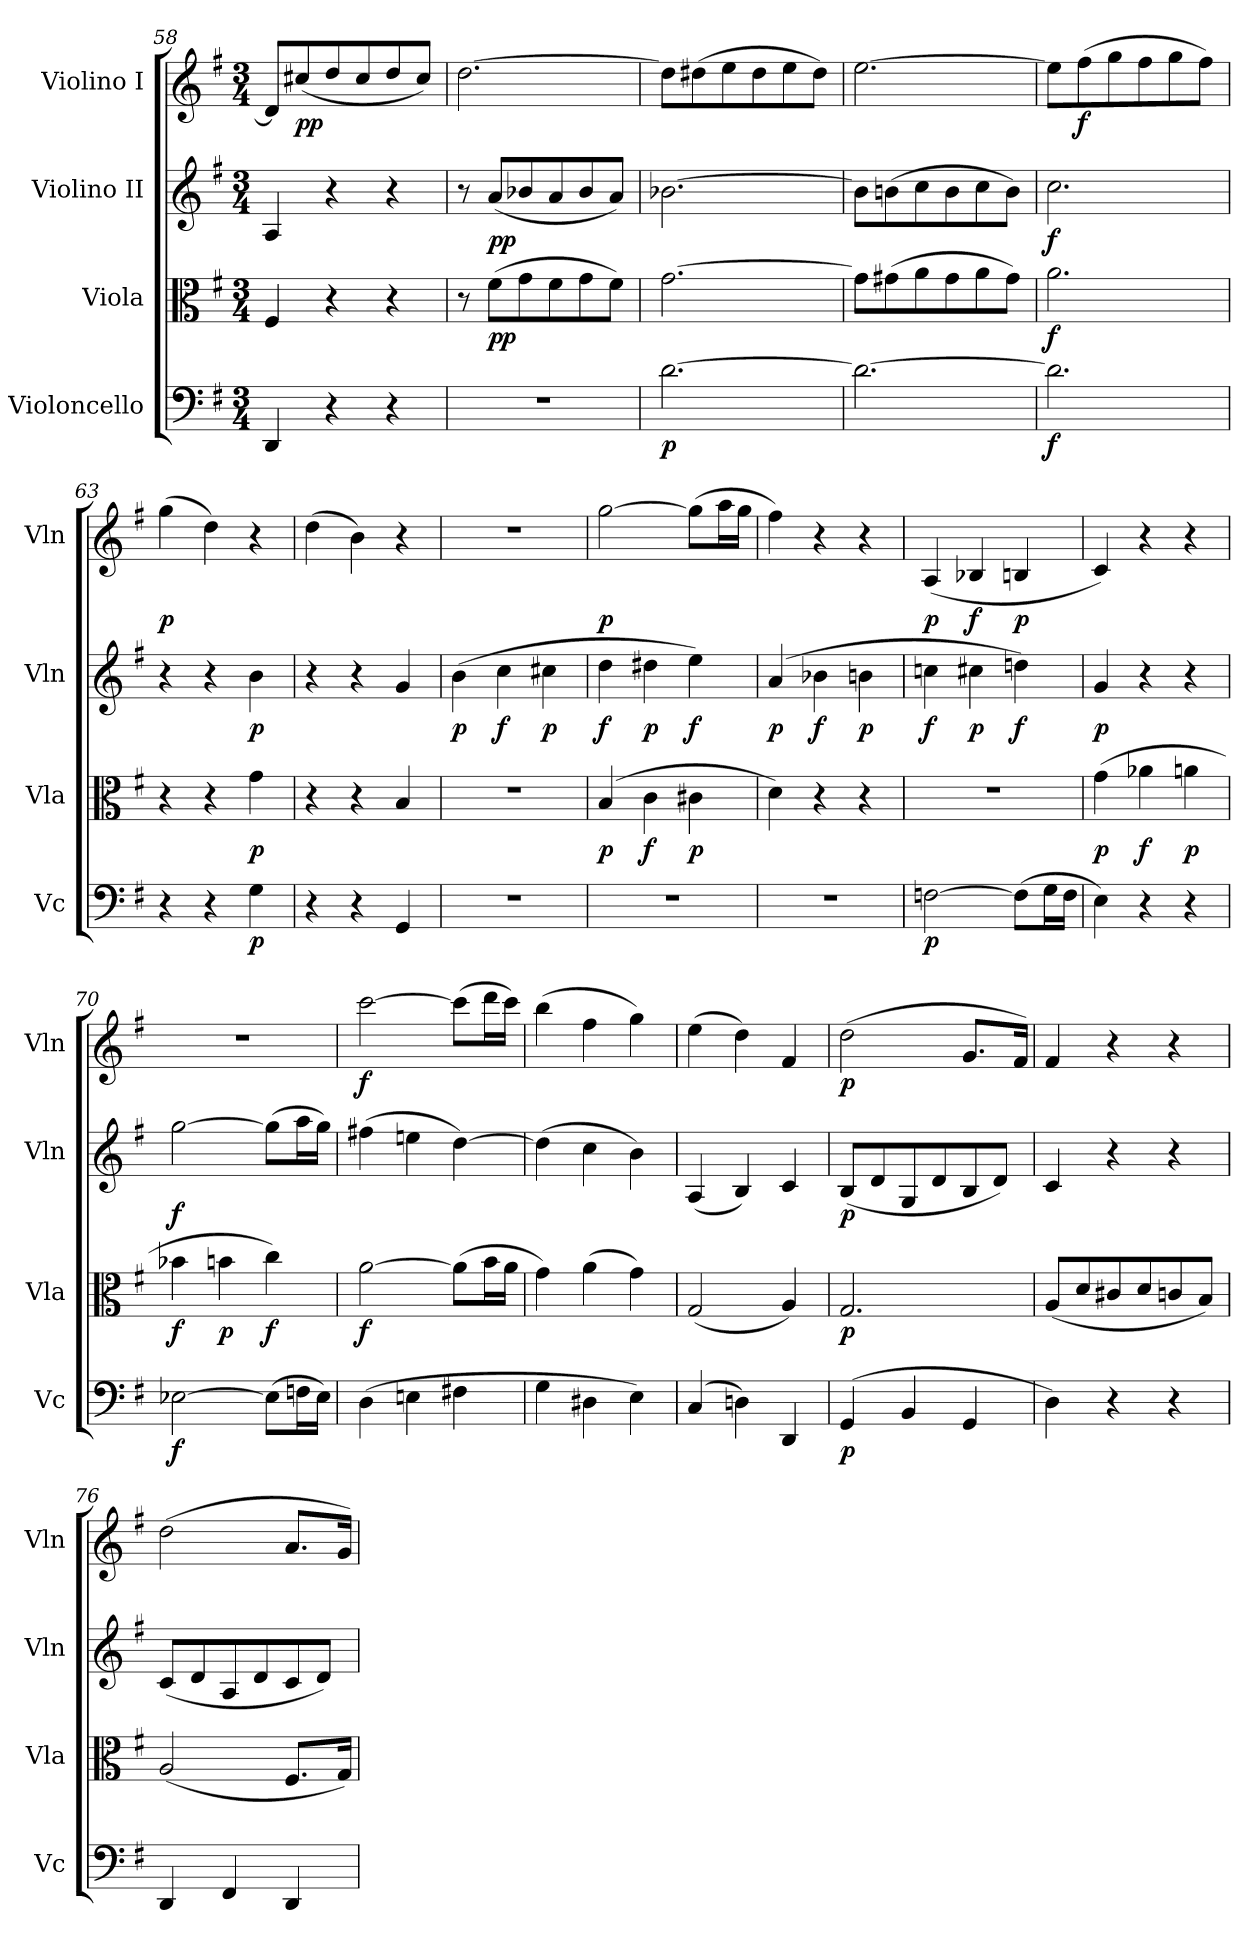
**kern	**dynam	**kern	**dynam	**kern	**dynam	**kern	**dynam
*part4	*part4	*part3	*part3	*part2	*part2	*part1	*part1
*staff4	*staff4	*staff3	*staff3	*staff2	*staff2	*staff1	*staff1
*I"Violoncello	*	*I"Viola	*	*I"Violino II	*	*I"Violino I	*
*I'Vc	*	*I'Vla	*	*I'Vln	*	*I'Vln	*
*clefF4	*	*clefC3	*	*clefG2	*	*clefG2	*
*k[f#]	*	*k[f#]	*	*k[f#]	*	*k[f#]	*
*G:	*	*G:	*	*G:	*	*G:	*
*M3/4	*	*M3/4	*	*M3/4	*	*M3/4	*
=58	=58	=58	=58	=58	=58	=58	=58
4DD	.	4F#	.	4A	.	8d/L]	.
.	.	.	.	.	.	(8cc#X/	pp
4r	.	4r	.	4r	.	8dd/	.
.	.	.	.	.	.	8cc#/	.
4r	.	4r	.	4r	.	8dd/	.
.	.	.	.	.	.	8cc#/J)	.
=59	=59	=59	=59	=59	=59	=59	=59
2.r	.	8r	.	8r	.	[2.dd	.
.	.	(8f#L	pp	(8aL	pp	.	.
.	.	8g	.	8b-X	.	.	.
.	.	8f#	.	8a	.	.	.
.	.	8g	.	8b-	.	.	.
.	.	8f#J)	.	8aJ)	.	.	.
=60	=60	=60	=60	=60	=60	=60	=60
[2.d	p	[2.g	.	[2.b-X	.	8ddL]	.
.	.	.	.	.	.	(8dd#X	cresc.
.	.	.	.	.	.	8ee	.
.	.	.	.	.	.	8dd#	.
.	.	.	.	.	.	8ee	.
.	.	.	.	.	.	8dd#J)	.
!!LO:LB:g=z
=61	=61	=61	=61	=61	=61	=61	=61
2.d_	cresc.	8gL]	.	8b-L]	.	[2.ee	.
.	.	(8g#X	cresc.	(8bn	cresc.	.	.
.	.	8a	.	8cc	.	.	.
.	.	8g#	.	8b	.	.	.
.	.	8a	.	8cc	.	.	.
.	.	8g#J)	.	8bJ)	.	.	.
=62	=62	=62	=62	=62	=62	=62	=62
2.d]	f	2.a	f	2.cc	f	8eeL]	.
.	.	.	.	.	.	(8ff#	f
.	.	.	.	.	.	8gg	.
.	.	.	.	.	.	8ff#	.
.	.	.	.	.	.	8gg	.
.	.	.	.	.	.	8ff#J)	.
=63	=63	=63	=63	=63	=63	=63	=63
4r	.	4r	.	4r	.	(4gg	p
4r	.	4r	.	4r	.	4dd)	.
4G	p	4g	p	4b	p	4r	.
=64	=64	=64	=64	=64	=64	=64	=64
4r	.	4r	.	4r	.	(4dd	.
4r	.	4r	.	4r	.	4b)	.
4GG	.	4B	.	4g	.	4r	.
=65	=65	=65	=65	=65	=65	=65	=65
2.r	.	2.r	.	(4b	p	2.r	.
.	.	.	.	4cc	f	.	.
.	.	.	.	4cc#X	p	.	.
=66	=66	=66	=66	=66	=66	=66	=66
2.r	.	(4B	p	4dd	f	[2gg	p
.	.	4c	f	4dd#X	p	.	.
.	.	4c#X	p	4ee)	f	(8ggL]	.
.	.	.	.	.	.	16aaL	.
.	.	.	.	.	.	16ggJJ	.
=67	=67	=67	=67	=67	=67	=67	=67
2.r	.	4d)	.	(4a	p	4ff#)	.
.	.	4r	.	4b-X	f	4r	.
.	.	4r	.	4bn	p	4r	.
=68	=68	=68	=68	=68	=68	=68	=68
[2Fn	p	2.r	.	4ccn	f	(4A	p
.	.	.	.	4cc#X	p	4B-X	f
(8FL]	.	.	.	4ddn)	f	4Bn	p
16GL	.	.	.	.	.	.	.
16FJJ	.	.	.	.	.	.	.
=69	=69	=69	=69	=69	=69	=69	=69
4E)	.	(4g	p	4g	p	4c)	.
4r	.	4a-X	f	4r	.	4r	.
4r	.	4an	p	4r	.	4r	.
!!LO:LB:g=z
=70	=70	=70	=70	=70	=70	=70	=70
[2E-X	f	4b-X	f	[2gg	f	2.r	.
.	.	4bn	p	.	.	.	.
(8E-L]	.	4cc)	f	(8ggL]	.	.	.
16FnL	.	.	.	16aaL	.	.	.
16E-JJ)	.	.	.	16ggJJ)	.	.	.
=71	=71	=71	=71	=71	=71	=71	=71
(4D	.	[2a	f	(4ff#X	.	[2ccc	f
4En	.	.	.	4een	.	.	.
4F#X	.	(8aL]	.	[4dd)	.	(8cccL]	.
.	.	16bL	.	.	.	16dddL	.
.	.	16aJJ	.	.	.	16cccJJ)	.
=72	=72	=72	=72	=72	=72	=72	=72
4G	.	4g)	.	(4dd]	.	(4bb	.
4D#X	.	(4a	.	4cc	.	4ff#	.
4E)	.	4g)	.	4b)	.	4gg)	.
=73	=73	=73	=73	=73	=73	=73	=73
(4C	.	(2G	.	(4A	.	(4ee	.
4Dn)	.	.	.	4B)	.	4dd)	.
4DD	.	4A)	.	4c	.	4f#	.
=74	=74	=74	=74	=74	=74	=74	=74
(4GG	p	2.G	p	(8BL	p	(2dd	p
.	.	.	.	8d	.	.	.
4BB	.	.	.	8G	.	.	.
.	.	.	.	8d	.	.	.
4GG	.	.	.	8B	.	8.gL	.
.	.	.	.	8dJ)	.	.	.
.	.	.	.	.	.	16f#Jk)	.
=75	=75	=75	=75	=75	=75	=75	=75
4D)	.	(8AL	.	4c	.	4f#	.
.	.	8d	.	.	.	.	.
4r	.	8c#X	.	4r	.	4r	.
.	.	8d	.	.	.	.	.
4r	.	8cn	.	4r	.	4r	.
.	.	8BJ)	.	.	.	.	.
=76	=76	=76	=76	=76	=76	=76	=76
4DD	.	(2A	.	(8cL	.	(2dd	.
.	.	.	.	8d	.	.	.
4FF#	.	.	.	8A	.	.	.
.	.	.	.	8d	.	.	.
4DD	.	8.F#L	.	8c	.	8.aL	.
.	.	.	.	8dJ)	.	.	.
.	.	16GJk)	.	.	.	16gJk)	.
=	=	=	=	=	=	=	=
*-	*-	*-	*-	*-	*-	*-	*-
